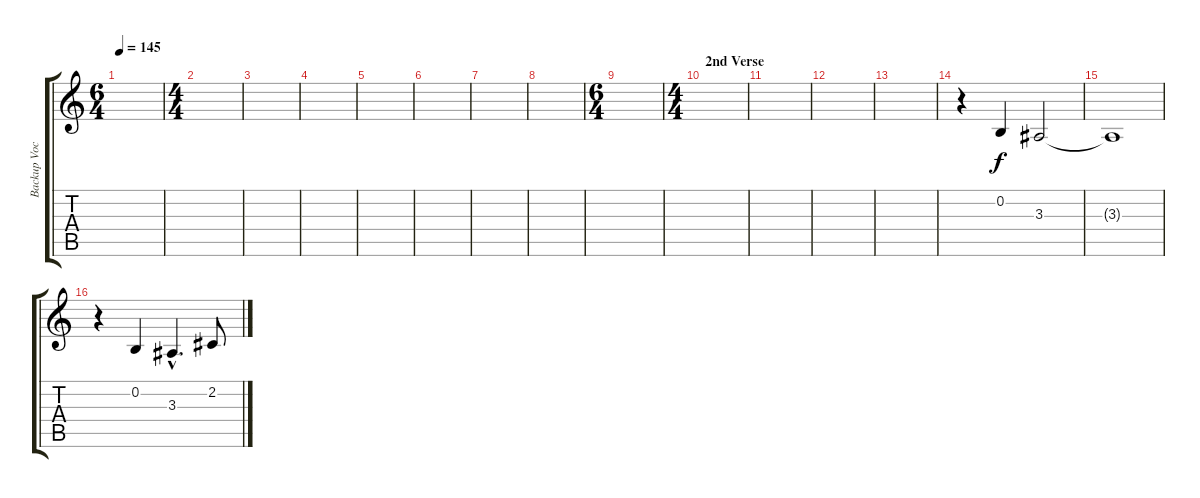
\track ("Backup Vocals" "Backup Voc") {instrument lead8bassandlead}
\staff {score tabs}
\tuning (E4 B3 G3 D3 A2 E2) {hide}
\ts (6 4)
\tempo 145
\clef g2
\ks c
|
\ts (4 4)
|
|
|
|
|
|
|
\ts (6 4)
|
\ts (4 4)
\section ("" "2nd Verse")
|
|
|
|
r.4 0.2.4 3.3.2 |
3.3{t}.1 |
r.4 0.2.4 3.3{hac}.4{d} 2.2.8
